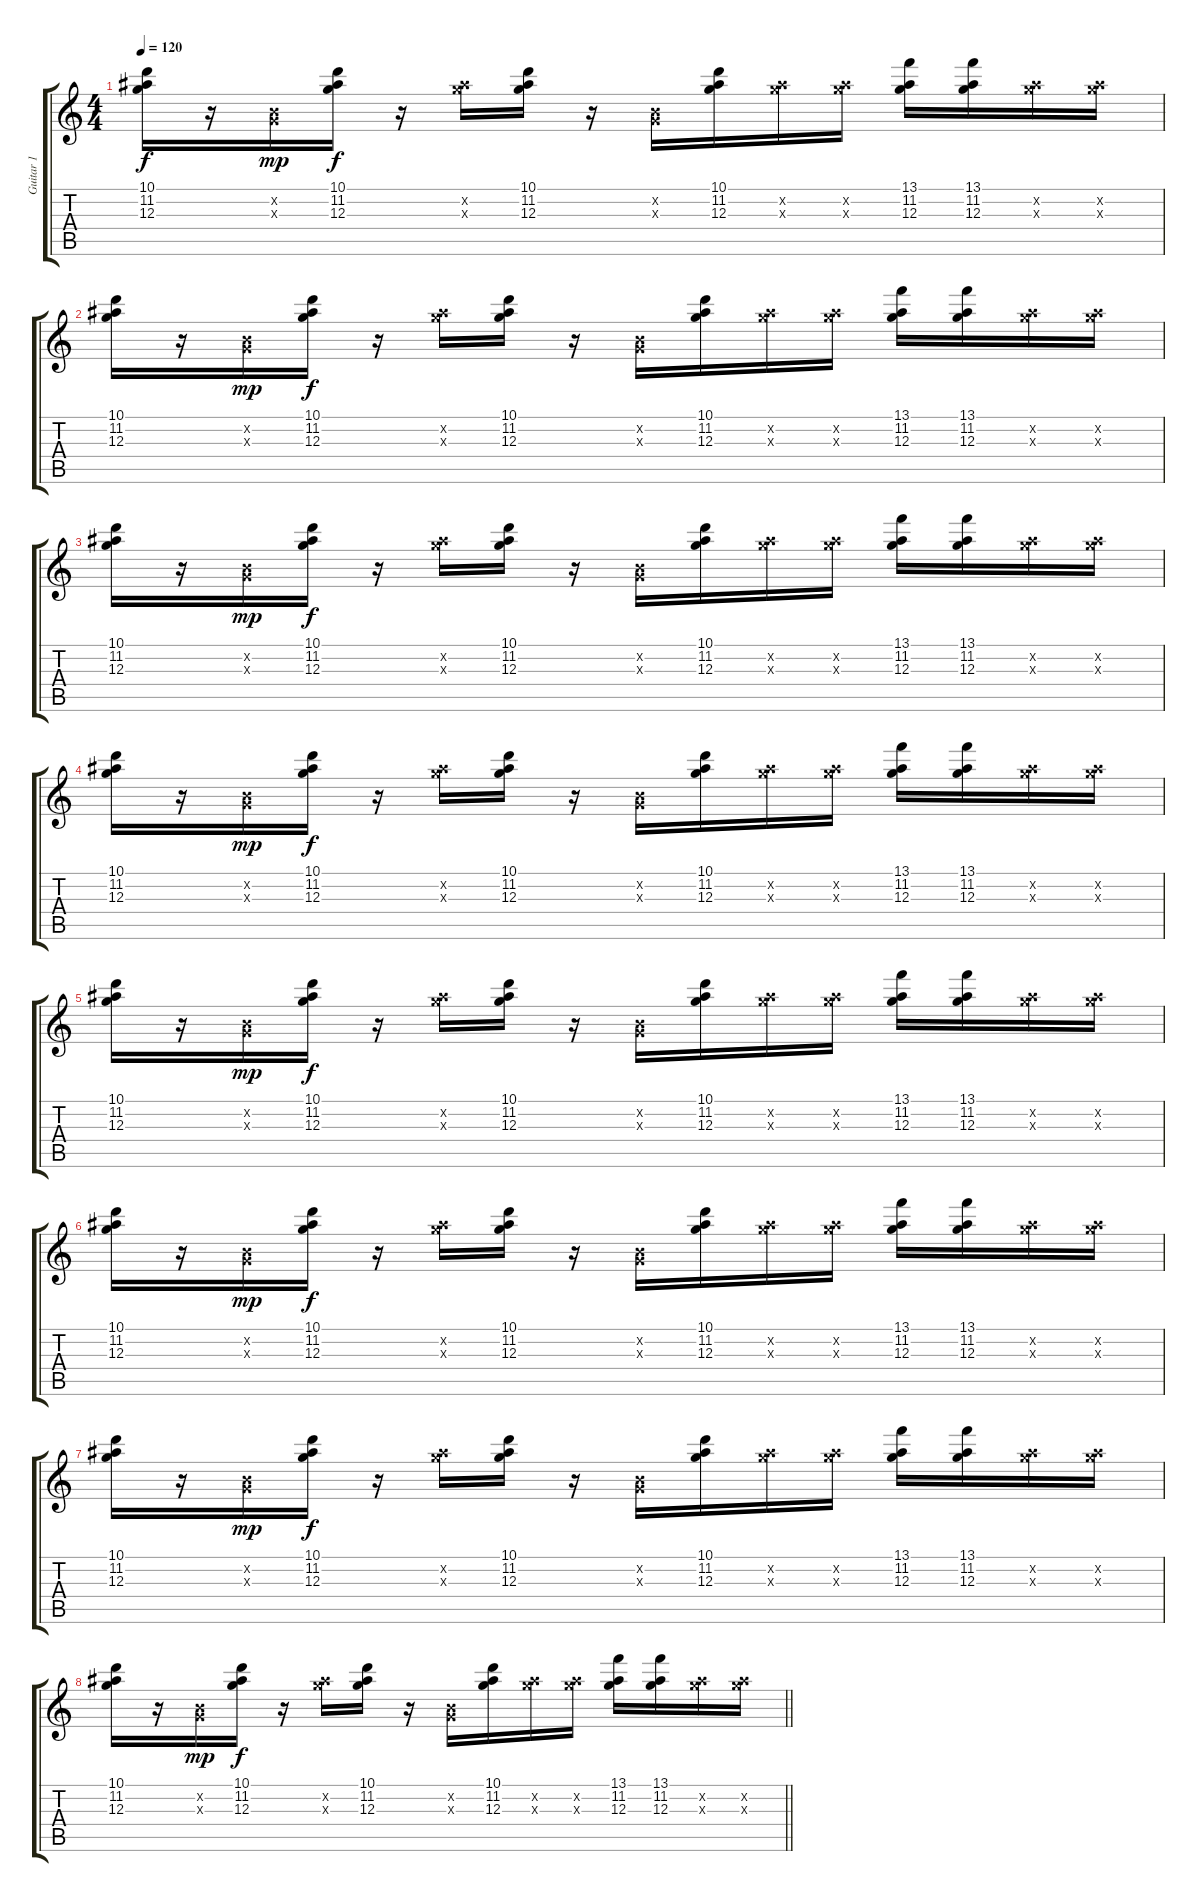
\track ("Guitar 1" "Guitar 1") {instrument electricguitarclean}
\staff {score tabs}
\tuning (E4 B3 G3 D3 A2 E2) {hide}
\ts (4 4)
\tempo 120
\clef g2
\ks c
(10.1 11.2 12.3).16{dy f} r.16 (0.2{x} 0.3{x}).16{dy mp} (10.1 11.2 12.3).16{dy f} r.16 (11.2{x} 12.3{x}).16 (10.1 11.2 12.3).16 r.16 (0.2{x} 0.3{x}).16 (10.1 11.2 12.3).16 (11.2{x} 12.3{x}).16 (11.2{x} 12.3{x}).16 (13.1 11.2 12.3).16 (13.1 11.2 12.3).16 (11.2{x} 12.3{x}).16 (11.2{x} 12.3{x}).16 |
(10.1 11.2 12.3).16 r.16 (0.2{x} 0.3{x}).16{dy mp} (10.1 11.2 12.3).16{dy f} r.16 (11.2{x} 12.3{x}).16 (10.1 11.2 12.3).16 r.16 (0.2{x} 0.3{x}).16 (10.1 11.2 12.3).16 (11.2{x} 12.3{x}).16 (11.2{x} 12.3{x}).16 (13.1 11.2 12.3).16 (13.1 11.2 12.3).16 (11.2{x} 12.3{x}).16 (11.2{x} 12.3{x}).16 |
(10.1 11.2 12.3).16 r.16 (0.2{x} 0.3{x}).16{dy mp} (10.1 11.2 12.3).16{dy f} r.16 (11.2{x} 12.3{x}).16 (10.1 11.2 12.3).16 r.16 (0.2{x} 0.3{x}).16 (10.1 11.2 12.3).16 (11.2{x} 12.3{x}).16 (11.2{x} 12.3{x}).16 (13.1 11.2 12.3).16 (13.1 11.2 12.3).16 (11.2{x} 12.3{x}).16 (11.2{x} 12.3{x}).16 |
(10.1 11.2 12.3).16 r.16 (0.2{x} 0.3{x}).16{dy mp} (10.1 11.2 12.3).16{dy f} r.16 (11.2{x} 12.3{x}).16 (10.1 11.2 12.3).16 r.16 (0.2{x} 0.3{x}).16 (10.1 11.2 12.3).16 (11.2{x} 12.3{x}).16 (11.2{x} 12.3{x}).16 (13.1 11.2 12.3).16 (13.1 11.2 12.3).16 (11.2{x} 12.3{x}).16 (11.2{x} 12.3{x}).16 |
(10.1 11.2 12.3).16 r.16 (0.2{x} 0.3{x}).16{dy mp} (10.1 11.2 12.3).16{dy f} r.16 (11.2{x} 12.3{x}).16 (10.1 11.2 12.3).16 r.16 (0.2{x} 0.3{x}).16 (10.1 11.2 12.3).16 (11.2{x} 12.3{x}).16 (11.2{x} 12.3{x}).16 (13.1 11.2 12.3).16 (13.1 11.2 12.3).16 (11.2{x} 12.3{x}).16 (11.2{x} 12.3{x}).16 |
(10.1 11.2 12.3).16 r.16 (0.2{x} 0.3{x}).16{dy mp} (10.1 11.2 12.3).16{dy f} r.16 (11.2{x} 12.3{x}).16 (10.1 11.2 12.3).16 r.16 (0.2{x} 0.3{x}).16 (10.1 11.2 12.3).16 (11.2{x} 12.3{x}).16 (11.2{x} 12.3{x}).16 (13.1 11.2 12.3).16 (13.1 11.2 12.3).16 (11.2{x} 12.3{x}).16 (11.2{x} 12.3{x}).16 |
(10.1 11.2 12.3).16 r.16 (0.2{x} 0.3{x}).16{dy mp} (10.1 11.2 12.3).16{dy f} r.16 (11.2{x} 12.3{x}).16 (10.1 11.2 12.3).16 r.16 (0.2{x} 0.3{x}).16 (10.1 11.2 12.3).16 (11.2{x} 12.3{x}).16 (11.2{x} 12.3{x}).16 (13.1 11.2 12.3).16 (13.1 11.2 12.3).16 (11.2{x} 12.3{x}).16 (11.2{x} 12.3{x}).16 |
\barLineRight lightlight
(10.1 11.2 12.3).16 r.16 (0.2{x} 0.3{x}).16{dy mp} (10.1 11.2 12.3).16{dy f} r.16 (11.2{x} 12.3{x}).16 (10.1 11.2 12.3).16 r.16 (0.2{x} 0.3{x}).16 (10.1 11.2 12.3).16 (11.2{x} 12.3{x}).16 (11.2{x} 12.3{x}).16 (13.1 11.2 12.3).16 (13.1 11.2 12.3).16 (11.2{x} 12.3{x}).16 (11.2{x} 12.3{x}).16
